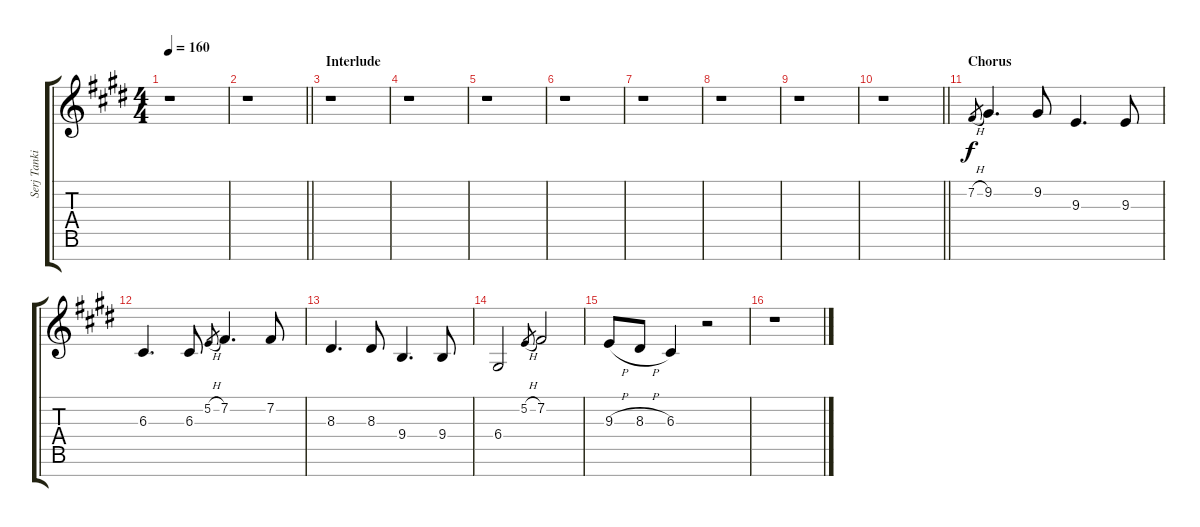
\track ("Serj Tankian [Backing Vocals]" "Serj Tanki") {instrument clarinet}
\staff {score tabs}
\tuning (E4 B3 G3 D3 A2 E2 B1) {hide}
\ts (4 4)
\tempo 160
\clef g2
\ks c#minor
r.1{dy f} |
\barLineRight lightlight
r.1 |
\section ("" "Interlude")
r.1 |
r.1 |
r.1 |
r.1 |
r.1 |
r.1 |
r.1 |
\barLineRight lightlight
r.1 |
\section ("" "Chorus")
7.2{h}.8{gr} 9.2.4{d} 9.2.8 9.3.4{d} 9.3.8 |
6.3.4{d} 6.3.8 5.2{h}.8{gr} 7.2.4{d} 7.2.8 |
8.3.4{d} 8.3.8 9.4.4{d} 9.4.8 |
6.4.2 5.2{h}.8{gr} 7.2.2 |
9.3{h}.8 8.3{h}.8 6.3.4 r.2 |
r.1
